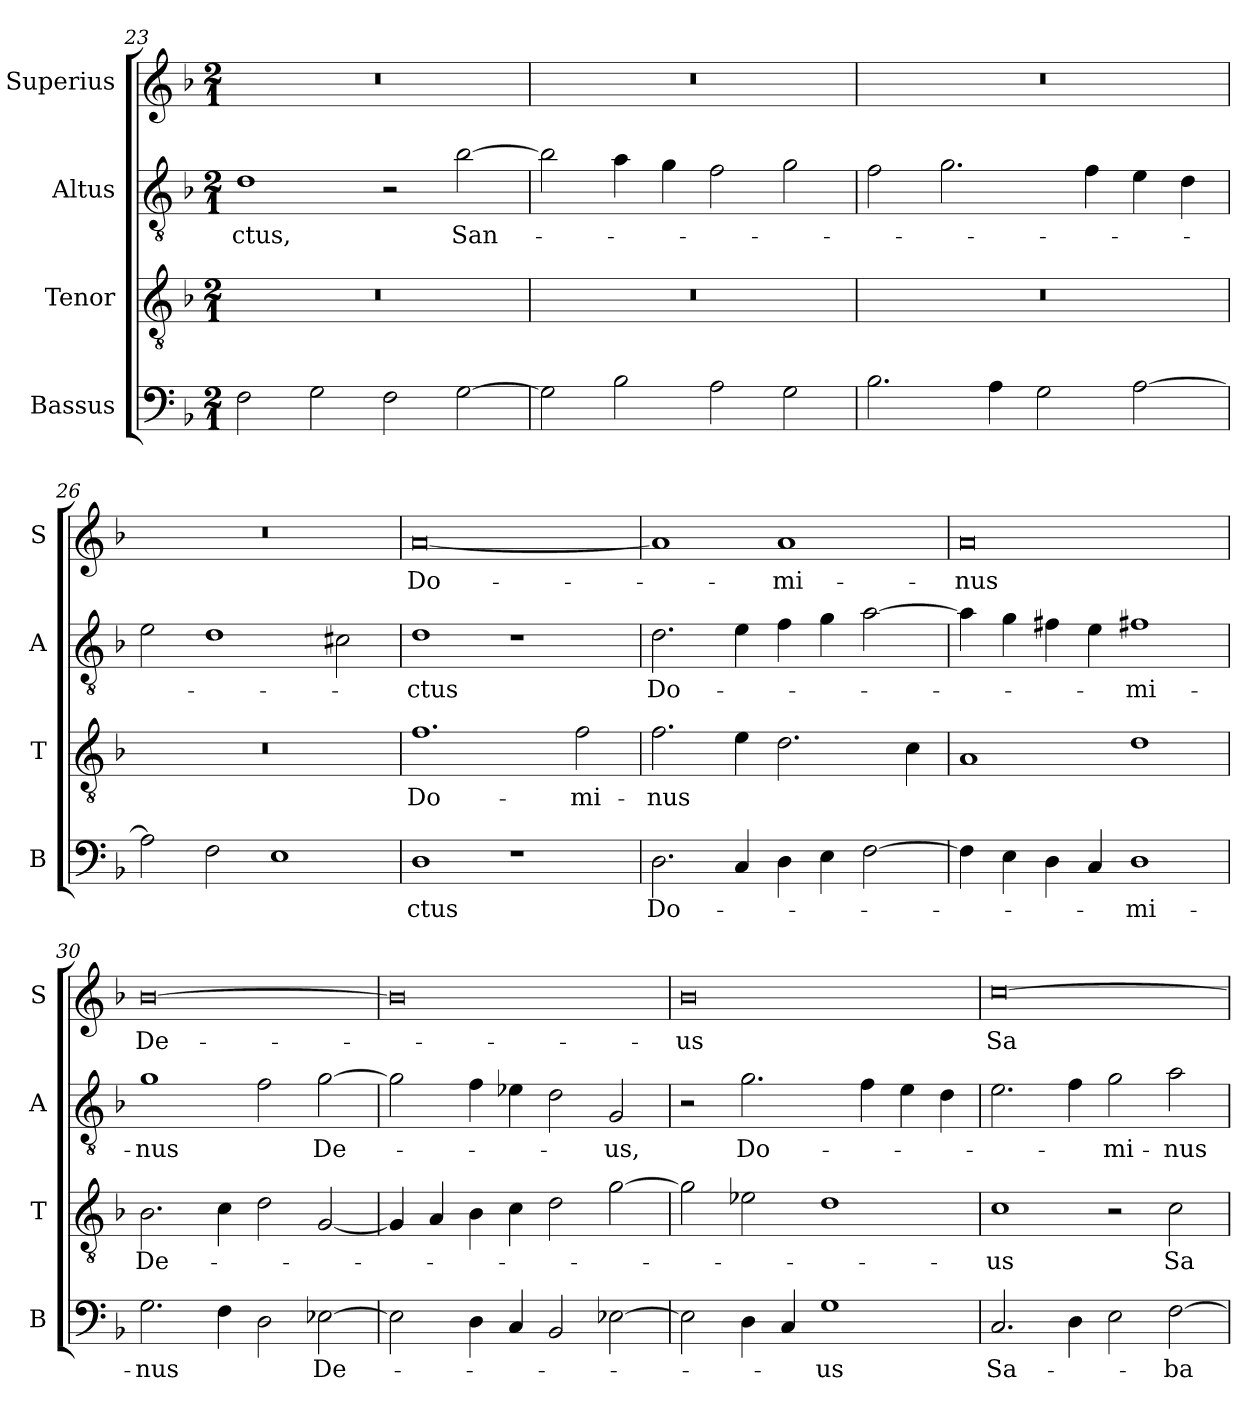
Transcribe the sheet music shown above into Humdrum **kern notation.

**kern	**text	**kern	**text	**kern	**text	**kern	**text
*part4	*part4	*part3	*part3	*part2	*part2	*part1	*part1
*staff4	*staff4	*staff3	*staff3	*staff2	*staff2	*staff1	*staff1
*I"Bassus	*	*I"Tenor	*	*I"Altus	*	*I"Superius	*
*I'B	*	*I'T	*	*I'A	*	*I'S	*
*clefF4	*	*clefGv2	*	*clefGv2	*	*clefG2	*
*k[b-]	*	*k[b-]	*	*k[b-]	*	*k[b-]	*
*M2/1	*	*M2/1	*	*M2/1	*	*M2/1	*
=23	=23	=23	=23	=23	=23	=23	=23
2F	.	0r	.	1d	-ctus,	0r	.
2G	.	.	.	.	.	.	.
2F	.	.	.	2r	.	.	.
!	!	!	!	!	!LO:LY:i	!	!
[2G	.	.	.	[2b-	San-	.	.
=24	=24	=24	=24	=24	=24	=24	=24
2G]	.	0r	.	2b-]	.	0r	.
2B-	.	.	.	4a	.	.	.
.	.	.	.	4g	.	.	.
2A	.	.	.	2f	.	.	.
2G	.	.	.	2g	.	.	.
=25	=25	=25	=25	=25	=25	=25	=25
2.B-	.	0r	.	2f	.	0r	.
.	.	.	.	2.g	.	.	.
4A	.	.	.	.	.	.	.
2G	.	.	.	.	.	.	.
.	.	.	.	4f	.	.	.
[2A	.	.	.	4e	.	.	.
.	.	.	.	4d	.	.	.
=26	=26	=26	=26	=26	=26	=26	=26
2A]	.	0r	.	2e	.	0r	.
2F	.	.	.	1d	.	.	.
1E	.	.	.	.	.	.	.
.	.	.	.	2c#X	.	.	.
=27	=27	=27	=27	=27	=27	=27	=27
!	!LO:LY:i	!	!	!	!LO:LY:i	!	!
1D	-ctus	1.f	Do-	1d	-ctus	[0a	Do-
1r	.	.	.	1r	.	.	.
.	.	2f	-mi-	.	.	.	.
=28	=28	=28	=28	=28	=28	=28	=28
2.D	Do-	2.f	-nus	2.d	Do-	1a]	.
4C	.	4e	.	4e	.	.	.
4D	.	2.d	.	4f	.	1a	-mi-
4E	.	.	.	4g	.	.	.
[2F	.	.	.	[2a	.	.	.
.	.	4c	.	.	.	.	.
=29	=29	=29	=29	=29	=29	=29	=29
4F]	.	1A	.	4a]	.	0a	-nus
4E	.	.	.	4g	.	.	.
4D	.	.	.	4f#X	.	.	.
4C	.	.	.	4e	.	.	.
1D	-mi-	1d	.	1f#X	-mi-	.	.
=30	=30	=30	=30	=30	=30	=30	=30
2.G	-nus	2.B-	De-	1g	-nus	[0b-	De-
4F	.	4c	.	.	.	.	.
2D	.	2d	.	2f	.	.	.
!	!	!	!	!	!LO:LY:i	!	!
[2E-X	De-	[2G	.	[2g	De-	.	.
=31	=31	=31	=31	=31	=31	=31	=31
2E-]	.	4G]	.	2g]	.	0b-]	.
.	.	4A	.	.	.	.	.
4D	.	4B-	.	4f	.	.	.
4C	.	4c	.	4e-X	.	.	.
2BB-	.	2d	.	2d	.	.	.
!	!	!	!	!	!LO:LY:i	!	!
[2E-X	.	[2g	.	2G	-us,	.	.
=32	=32	=32	=32	=32	=32	=32	=32
2E-]	.	2g]	.	2r	.	0b-	-us
!	!	!	!	!	!LO:LY:i	!	!
4D	.	2e-X	.	2.g	Do-	.	.
4C	.	.	.	.	.	.	.
1G	-us	1d	.	.	.	.	.
.	.	.	.	4f	.	.	.
.	.	.	.	4e	.	.	.
.	.	.	.	4d	.	.	.
=33	=33	=33	=33	=33	=33	=33	=33
2.C	Sa-	1c	-us	2.e	.	[0cc	Sa-
4D	.	.	.	4f	.	.	.
!	!	!	!	!	!LO:LY:i	!	!
2E	.	2r	.	2g	-mi-	.	.
!	!	!	!	!	!LO:LY:i	!	!
[2F	-ba-	2c	Sa-	2a	-nus	.	.
=	=	=	=	=	=	=	=
*-	*-	*-	*-	*-	*-	*-	*-
